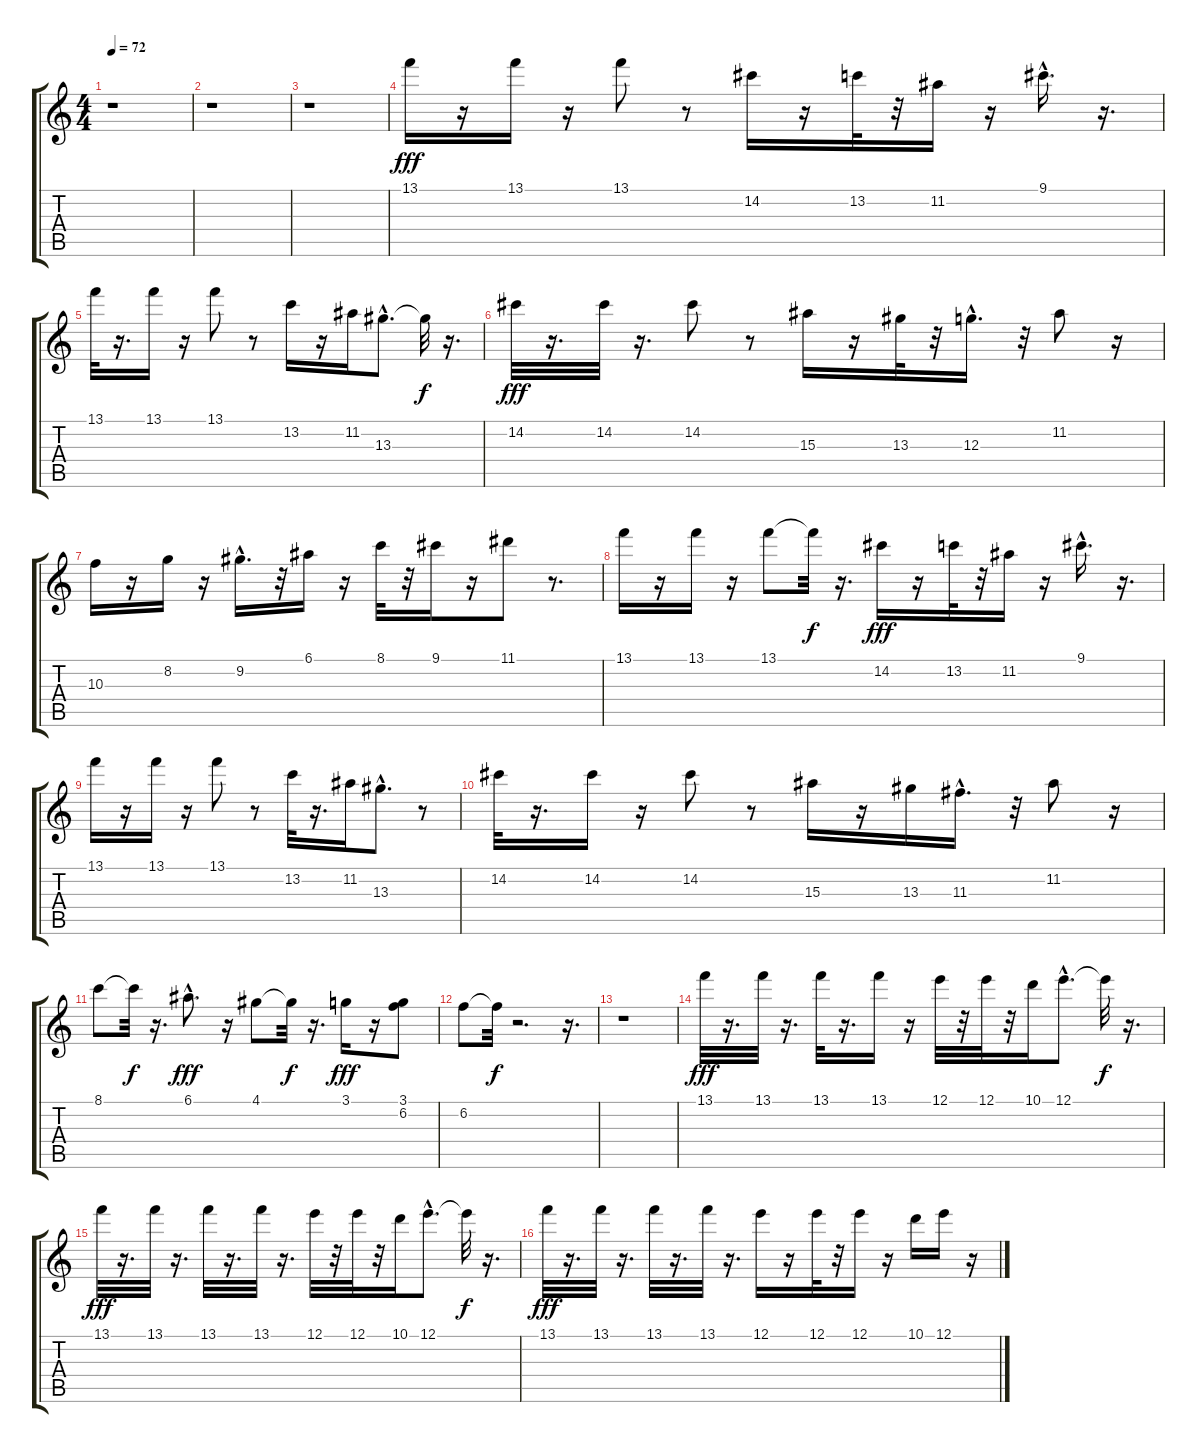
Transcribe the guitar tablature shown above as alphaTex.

\track "" {instrument acousticguitarnylon}
\staff {score tabs}
\tuning (E4 B3 G3 D3 A2 E2) {hide}
\ts (4 4)
\tempo 72
\clef g2
\ks c
r.1{dy fff} |
r.1 |
r.1 |
13.1.16 r.16 13.1.16 r.16 13.1.8 r.8 14.2.16 r.16 13.2.32 r.32 11.2.16 r.16 9.1{hac}.16{d} r.16{d} |
13.1.32 r.16{d} 13.1.16 r.16 13.1.8 r.8 13.2.16 r.16 11.2.16 13.3{hac}.8{d} 13.3{t}.32{dy f} r.16{d} |
14.2.32{dy fff} r.16{d} 14.2.32 r.16{d} 14.2.8 r.8 15.3.16 r.16 13.3.32 r.32 12.3{hac}.16{d} r.32 11.2.8 r.16 |
10.3.16 r.16 8.2.16 r.16 9.2{hac}.16{d} r.32 6.1.16 r.16 8.1.32 r.32 9.1.16 r.16 11.1.8 r.8{d} |
13.1.16 r.16 13.1.16 r.16 13.1.8 13.1{t}.32{dy f} r.16{d} 14.2.16{dy fff} r.16 13.2.32 r.32 11.2.16 r.16 9.1{hac}.16{d} r.16{d} |
13.1.16 r.16 13.1.16 r.16 13.1.8 r.8 13.2.32 r.16{d} 11.2.16 13.3{hac}.8{d} r.8 |
14.2.32 r.16{d} 14.2.16 r.16 14.2.8 r.8 15.3.16 r.16 13.3.16 11.3{hac}.16{d} r.32 11.2.8 r.16 |
8.1.8 8.1{t}.32{dy f} r.16{d} 6.1{hac}.8{d dy fff} r.16 4.1.8 4.1{t}.32{dy f} r.16{d} 3.1.16{dy fff} r.16 (3.1 6.2).8 |
6.2.8 6.2{t}.32{dy f} r.2{d} r.16{d} |
r.1 |
13.1.32{dy fff} r.16{d} 13.1.32 r.16{d} 13.1.32 r.16{d} 13.1.16 r.16 12.1.32 r.32 12.1.32 r.32 10.1.16 12.1{hac}.8{d} 12.1{t}.32{dy f} r.16{d} |
13.1.32{dy fff} r.16{d} 13.1.32 r.16{d} 13.1.32 r.16{d} 13.1.32 r.16{d} 12.1.32 r.32 12.1.32 r.32 10.1.16 12.1{hac}.8{d} 12.1{t}.32{dy f} r.16{d} |
13.1.32{dy fff} r.16{d} 13.1.32 r.16{d} 13.1.32 r.16{d} 13.1.32 r.16{d} 12.1.16 r.16 12.1.32 r.32 12.1.16 r.16 10.1.16 12.1.16 r.16
